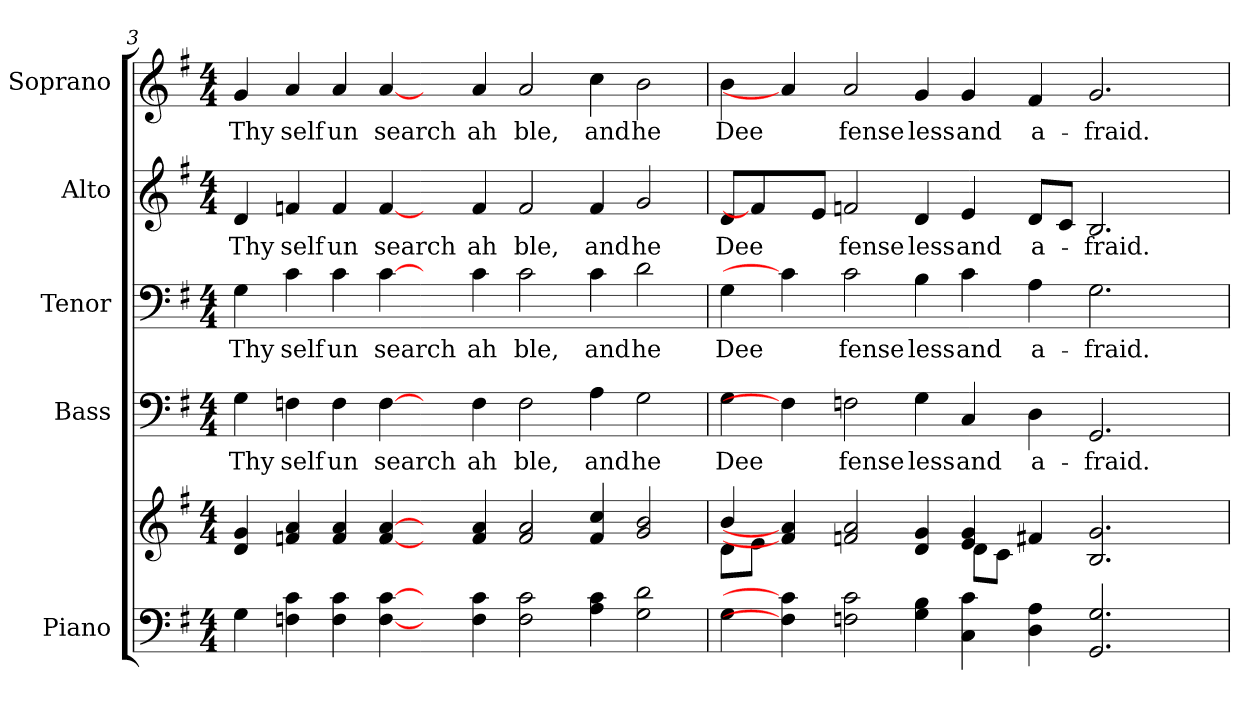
**kern	**kern	**kern	**text	**kern	**text	**kern	**text	**kern	**text
*part5	*part5	*part4	*part4	*part3	*part3	*part2	*part2	*part1	*part1
*staff6	*staff5	*staff4	*staff4	*staff3	*staff3	*staff2	*staff2	*staff1	*staff1
*I"Piano	*	*I"Bass	*	*I"Tenor	*	*I"Alto	*	*I"Soprano	*
*I'Pno.	*	*I'B.	*	*I'T.	*	*I'A.	*	*I'S.	*
!!LO:PB:g=z
*clefF4	*clefG2	*clefF4	*	*clefF4	*	*clefG2	*	*clefG2	*
*k[f#]	*k[f#]	*k[f#]	*	*k[f#]	*	*k[f#]	*	*k[f#]	*
*G:	*G:	*G:	*	*G:	*	*G:	*	*G:	*
*M4/4	*M4/4	*M4/4	*	*M4/4	*	*M4/4	*	*M4/4	*
=3	=3	=3	=3	=3	=3	=3	=3	=3	=3
!	!	!	!LO:LY:b:color=#000000	!	!	!	!	!	!
!	!	!	!	!	!LO:LY:b:color=#000000	!	!	!	!
!	!	!	!	!	!	!	!LO:LY:b:color=#000000	!	!
!	!	!	!	!	!	!	!	!	!LO:LY:b:color=#000000
4Gi\	4di/ 4gi	4Gi\	Thy	4Gi\	Thy	4di/	Thy	4gi/	Thy
!	!	!	!LO:LY:b:color=#000000	!	!	!	!	!	!
!	!	!	!	!	!LO:LY:b:color=#000000	!	!	!	!
!	!	!	!	!	!	!	!LO:LY:b:color=#000000	!	!
!	!	!	!	!	!	!	!	!	!LO:LY:b:color=#000000
4Fni\ 4ci	4fni/ 4ai	4Fni\	self	4ci\	self	4fni/	self	4ai/	self
!	!	!	!LO:LY:b:color=#000000	!	!	!	!	!	!
!	!	!	!	!	!LO:LY:b:color=#000000	!	!	!	!
!	!	!	!	!	!	!	!LO:LY:b:color=#000000	!	!
!	!	!	!	!	!	!	!	!	!LO:LY:b:color=#000000
4Fi\ 4ci	4fi/ 4ai	4Fi\	un	4ci\	un	4fi/	un	4ai/	un
!	!	!	!LO:LY:b:color=#000000	!	!	!	!	!	!
!	!	!	!	!	!LO:LY:b:color=#000000	!	!	!	!
!	!	!	!	!	!	!	!LO:LY:b:color=#000000	!	!
!	!	!	!	!	!	!	!	!	!LO:LY:b:color=#000000
[4Fi\ [4ci	[4fi/ [4ai	[4Fi\	search	[4ci\	search	[4fi/	search	[4ai/	search
4ryy	4ryy	4ryy	.	4ryy	.	4ryy	.	4ryy	.
!	!	!	!LO:LY:b:color=#000000	!	!	!	!	!	!
!	!	!	!	!	!LO:LY:b:color=#000000	!	!	!	!
!	!	!	!	!	!	!	!LO:LY:b:color=#000000	!	!
!	!	!	!	!	!	!	!	!	!LO:LY:b:color=#000000
4Fi\ 4ci	4fi/ 4ai	4Fi\	ah	4ci\	ah	4fi/	ah	4ai/	ah
!	!	!	!LO:LY:b:color=#000000	!	!	!	!	!	!
!	!	!	!	!	!LO:LY:b:color=#000000	!	!	!	!
!	!	!	!	!	!	!	!LO:LY:b:color=#000000	!	!
!	!	!	!	!	!	!	!	!	!LO:LY:b:color=#000000
2Fi\ 2ci	2fi/ 2ai	2Fi\	ble,	2ci\	ble,	2fi/	ble,	2ai/	ble,
!	!	!	!LO:LY:b:color=#000000	!	!	!	!	!	!
!	!	!	!	!	!LO:LY:b:color=#000000	!	!	!	!
!	!	!	!	!	!	!	!LO:LY:b:color=#000000	!	!
!	!	!	!	!	!	!	!	!	!LO:LY:b:color=#000000
4Ai\ 4ci	4fi/ 4cci	4Ai\	and	4ci\	and	4fi/	and	4cci\	and
!	!	!	!LO:LY:b:color=#000000	!	!	!	!	!	!
!	!	!	!	!	!LO:LY:b:color=#000000	!	!	!	!
!	!	!	!	!	!	!	!LO:LY:b:color=#000000	!	!
!	!	!	!	!	!	!	!	!	!LO:LY:b:color=#000000
2Gi\ 2di	2gi/ 2bi	2Gi\	he	2di\	he	2gi/	he	2bi\	he
!!LO:PB:g=z
=4	=4	=4	=4	=4	=4	=4	=4	=4	=4
*	*^	*	*	*	*	*	*	*	*
!	!	!	!	!LO:LY:b:color=#000000	!	!	!	!	!	!
!	!	!	!	!	!	!LO:LY:b:color=#000000	!	!	!	!
!	!	!	!	!	!	!	!	!LO:LY:b:color=#000000	!	!
!	!	!	!	!	!	!	!	!	!	!LO:LY:b:color=#000000
4Gi\	4bi/	8di\L	4Gi\	Dee	4Gi\	Dee	8di/L	Dee	4bi\	Dee
.	.	8ei\J	.	.	.	.	4fi/]	.	.	.
4Fi\] 4ci]	4fi/] 4ai]	4ryy	4Fi\]	.	4ci\]	.	.	.	4ai/]	.
.	.	.	.	.	.	.	8ei/J	.	.	.
!	!	!	!	!LO:LY:b:color=#000000	!	!	!	!	!	!
!	!	!	!	!	!	!LO:LY:b:color=#000000	!	!	!	!
!	!	!	!	!	!	!	!	!LO:LY:b:color=#000000	!	!
!	!	!	!	!	!	!	!	!	!	!LO:LY:b:color=#000000
2Fni\ 2ci	2fni/ 2ai	2ryy	2Fni\	fense	2ci\	fense	2fni/	fense	2ai/	fense
!	!	!	!	!LO:LY:b:color=#000000	!	!	!	!	!	!
!	!	!	!	!	!	!LO:LY:b:color=#000000	!	!	!	!
!	!	!	!	!	!	!	!	!LO:LY:b:color=#000000	!	!
!	!	!	!	!	!	!	!	!	!	!LO:LY:b:color=#000000
4Gi\ 4Bi	4di/ 4gi	4ryy	4Gi\	less	4Bi\	less	4di/	less	4gi/	less
!	!	!	!	!LO:LY:b:color=#000000	!	!	!	!	!	!
!	!	!	!	!	!	!LO:LY:b:color=#000000	!	!	!	!
!	!	!	!	!	!	!	!	!LO:LY:b:color=#000000	!	!
!	!	!	!	!	!	!	!	!	!	!LO:LY:b:color=#000000
4Ci\ 4ci	4ei/ 4gi	8di\L	4Ci/	and	4ci\	and	4ei/	and	4gi/	and
.	.	8ci\J	.	.	.	.	.	.	.	.
!	!	!	!	!LO:LY:b:color=#000000	!	!	!	!	!	!
!	!	!	!	!	!	!LO:LY:b:color=#000000	!	!	!	!
!	!	!	!	!	!	!	!	!LO:LY:b:color=#000000	!	!
!	!	!	!	!	!	!	!	!	!	!LO:LY:b:color=#000000
4Di\ 4Ai	4f#Xi/	2ryy	4Di\	a-	4Ai\	a-	8di/L	a-	4f#i/	a-
.	.	.	.	.	.	.	8ci/J	.	.	.
!	!	!	!	!LO:LY:b:color=#000000	!	!	!	!	!	!
!	!	!	!	!	!	!LO:LY:b:color=#000000	!	!	!	!
!	!	!	!	!	!	!	!	!LO:LY:b:color=#000000	!	!
!	!	!	!	!	!	!	!	!	!	!LO:LY:b:color=#000000
2.GGi/ 2.Gi	2.Bi/ 2.gi	.	2.GGi/	-fraid.	2.Gi\	-fraid.	2.Bi/	-fraid.	2.gi/	-fraid.
.	.	4ryy	.	.	.	.	.	.	.	.
.	.	4ryy	.	.	.	.	.	.	.	.
*	*v	*v	*	*	*	*	*	*	*	*
=	=	=	=	=	=	=	=	=	=
*-	*-	*-	*-	*-	*-	*-	*-	*-	*-
